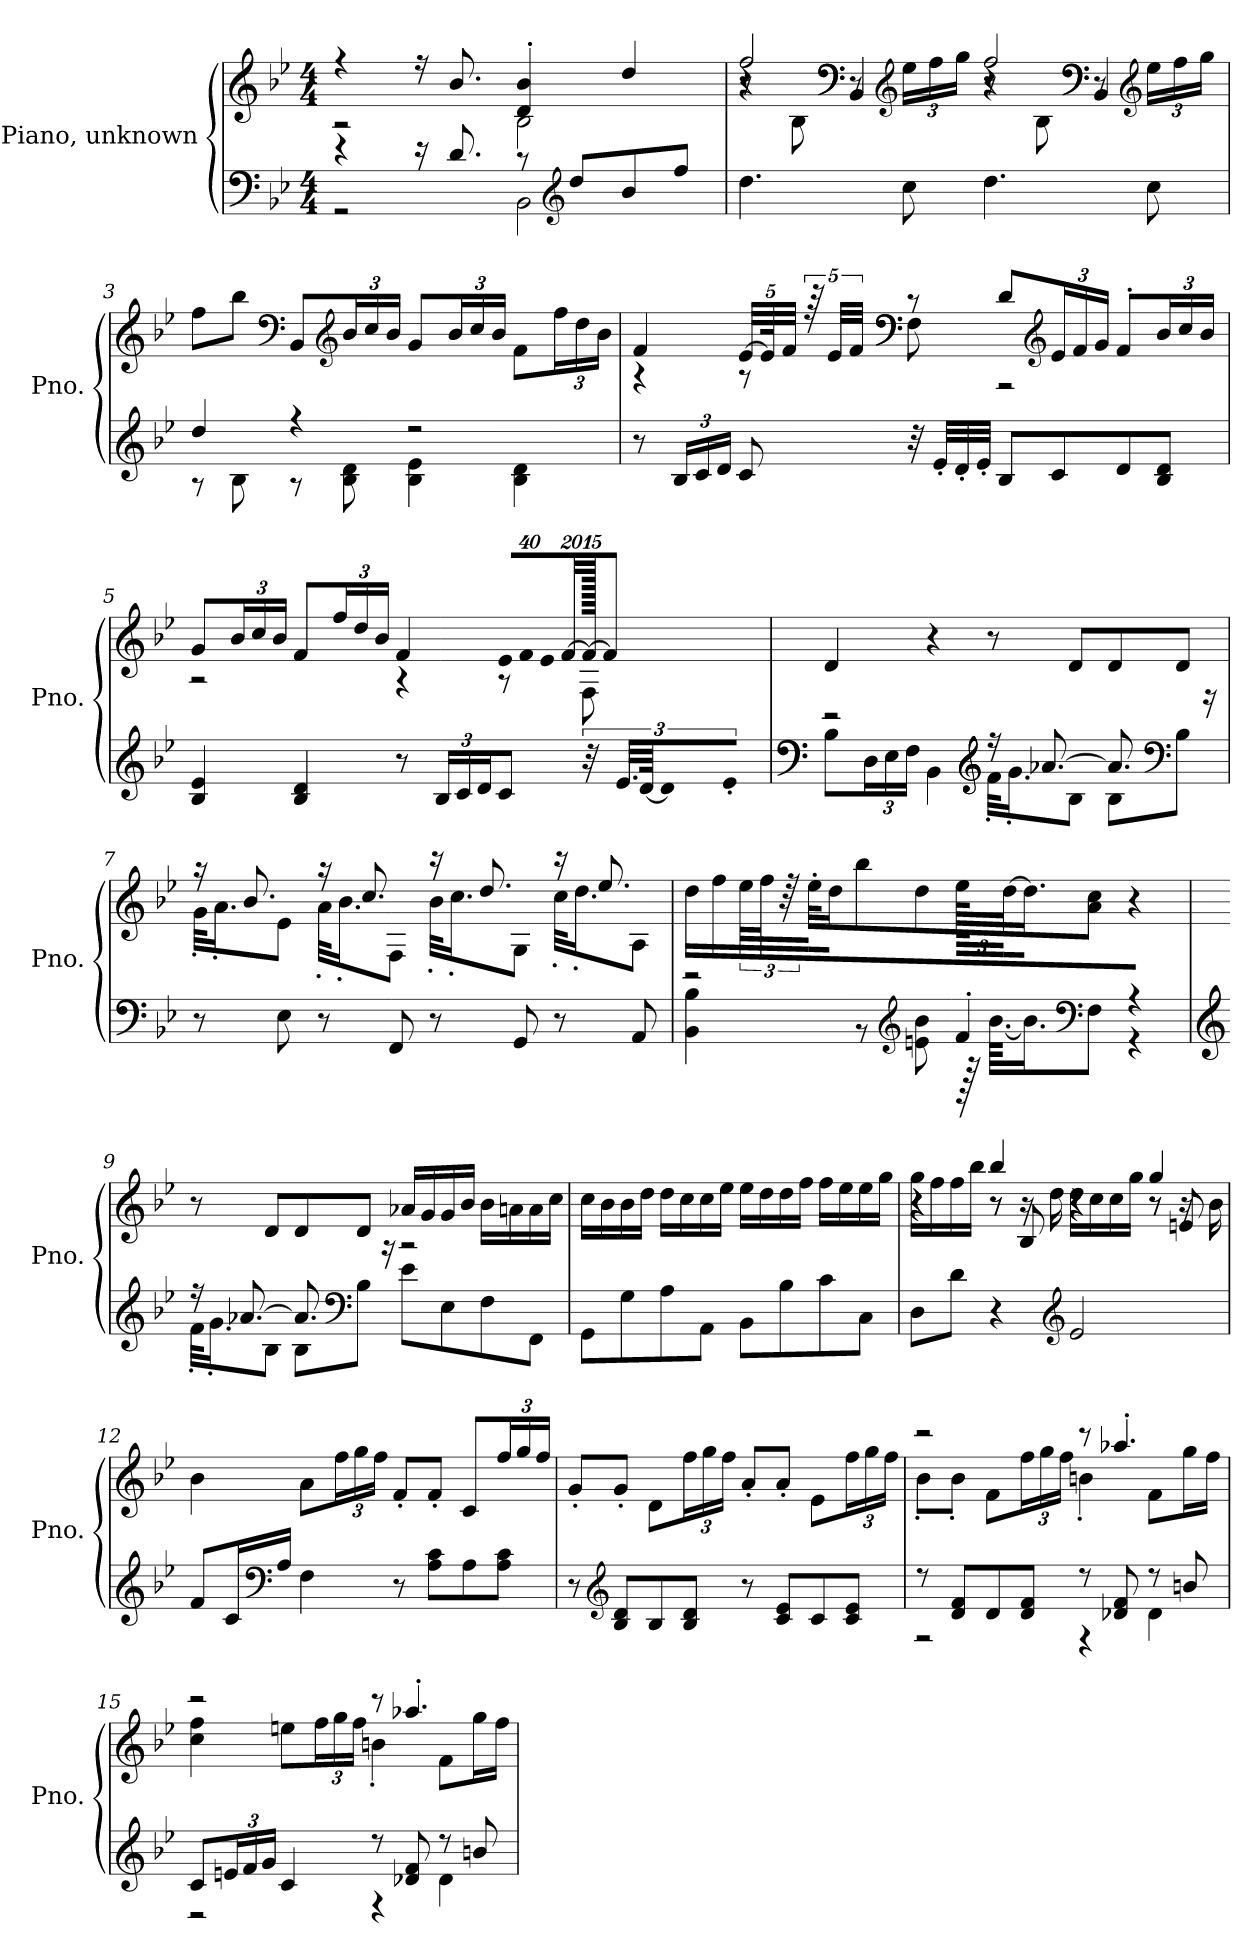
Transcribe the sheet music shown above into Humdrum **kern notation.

**kern	**kern
*part1	*part1
*staff2	*staff1
*I"Piano, unknown	*
*I'Pno.	*
*clefF4	*clefG2
*k[b-e-]	*k[b-e-]
*M4/4	*M4/4
*MM120	*MM120
=1	=1
*^	*^
4r	2r	4r	2r
16r	.	16r	.
8.d/	.	8.b-/	.
8r	2BB-\	4d/' 4b-/'	2B-\
*clefG2	*	*	*
8dd/L	.	.	.
8b-/	.	4dd/	.
8ff/J	.	.	.
*v	*v	*	*
=2	=2	=2
*	*	*^
4.dd\	2ff/	8r	4r
.	.	8B-\	.
*	*clefF4	*	*
.	.	8r	4BB-/
*	*clefG2	*	*
*	*	*Xbrackettup	*
8cc\	.	24ee-\LL	.
.	.	24ff\	.
.	.	24gg\JJ	.
4.dd\	2ff/	8r	4r
.	.	8B-\	.
*	*clefF4	*	*
.	.	8r	4BB-/
*	*clefG2	*	*
8cc\	.	24ee-\LL	.
.	.	24ff\	.
.	.	24gg\JJ	.
*	*v	*v	*v
!!LO:LB:g=z
=3	=3
*^	*
4dd/	8r	8ff\L
.	8B-\	8bb-\J
*	*	*clefF4
4r	8r	8BB-/L
*	*	*clefG2
.	8B-\ 8d\	24b-/L
.	.	24cc/
.	.	24b-/JJ
2r	4B-\ 4e-\	8g/L
.	.	24b-/L
.	.	24cc/
.	.	24b-/JJ
.	4B-\ 4d\	8f\L
.	.	24ff\L
.	.	24dd\
.	.	24b-\JJ
*v	*v	*
=4	=4
*	*^
8r	4f/	4r
*Xbrackettup	*	*
24B-/LL	.	.
24c/	.	.
24d/JJ	.	.
*	*brackettup	*
8c/	[40e-/LLL	8r
.	80e-/K]	.
.	40f/JJJ	.
.	80r	.
.	40e-/LLL	.
.	40f/JJJ	.
*	*clefF4	*
32r	8r	8F\
32e-'/LLL	.	.
32d'/	.	.
32e-'/JJJ	.	.
8B-/L	8d/L	2r
*	*clefG2	*
*	*Xbrackettup	*
8c/	24e-/L	.
.	24f/	.
.	24g/JJ	.
8d/	8f'/L	.
8B-/ 8d/J	24b-/L	.
.	24cc/	.
.	24b-/JJ	.
!!LO:LB:g=z	!!
=5	=5	=5
4B-/ 4e-/	8g/L	2r
.	24b-/L	.
.	24cc/	.
.	24b-/JJ	.
4B-/ 4d/	8f/L	.
.	24ff/L	.
.	24dd/	.
.	24b-/JJ	.
8r	4f/	4r
24B-/LL	.	.
24c/	.	.
24d/J	.	.
!	!LO:N:vis=32	!
8c/J	640%23e-/LLL	8r
!	!LO:N:vis=32	!
.	640%23f/	.
!	!LO:N:vis=32	!
.	640%23e-/	.
.	[640%11f/JJ	.
*brackettup	*	*
48r	1920f/_	8F\
.	8f/J]	.
48.e-/LLL	.	.
[96d/K	.	.
32d/]	.	.
32e-'/JJJ	.	.
1920ryy	.	1920ryy
*	*v	*v
=6	=6
*clefF4	*
*^	*
2r	8B-\L	4d/
*	*Xbrackettup	*
.	24D\L	.
.	24E-\	.
.	24F\JJ	.
.	4BB-\	4r
*clefG2	*	*
16r	32f'\KLL	8r
.	16.g'\J	.
[8.a-X/	.	.
.	8B-\J	8d/L
8.a-/]	8B-\L	8d/
*clefF4	*	*
.	8B-\J	8d/J
16r	.	.
*v	*v	*
!!LO:LB:g=z
=7	=7
*	*^
8r	16r	32g'\KLL
.	.	16.a'\J
.	8.b-/	.
8E-\	.	8e-\J
8r	16r	32a'\KLL
.	.	16.b-'\J
.	8.cc/	.
8FF/	.	8F\J
8r	16r	32b-'\KLL
.	.	16.cc'\J
.	8.dd/	.
8GG/	.	8G\J
8r	16r	32cc'\KLL
.	.	16.dd'\J
.	8.ee-/	.
8AA/	.	8A\J
*	*v	*v
=8	=8
*^	*
2r	4BB-\ 4B-\	16dd\LL
.	.	16ff\
*	*	*brackettup
.	.	96ee-\LL
.	.	96ff\JJJJ
.	.	96r
.	.	32ee-'\KLL
.	.	16dd\J
.	8r	8bb-\
*clefG2	*	*
.	8en\ 8b-\	8dd\
*	*	*Xbrackettup
4f'/	128r	96ee-\KLL
.	[64.b-\KKLL	.
.	.	[48dd\J
.	16.b-\J]	16.dd\J]
*clefF4	*	*
.	8F\J	8a\ 8cc\J
4r	4r	4r
!!LO:LB:g=z
=9	=9	=9
*clefG2	*	*
16r	32f'\KLL	8r
.	16.g'\J	.
[8.a-X/	.	.
.	8B-\J	8d/L
8.a-/]	8B-\L	8d/
*clefF4	*	*
.	8B-\J	8d/J
16r	.	.
2r	8e-\L	16a-X/LL
.	.	16g/
.	8E-\	16g/
.	.	16b-/JJ
.	8F\	16b-\LL
.	.	16an\
.	8FF\J	16a\
.	.	16cc\JJ
*v	*v	*
=10	=10
8GG\L	16cc\LL
.	16b-\
8G\	16b-\
.	16dd\JJ
8A\	16dd\LL
.	16cc\
8AA\J	16cc\
.	16ee-\JJ
8BB-\L	16ee-\LL
.	16dd\
8B-\	16dd\
.	16ff\JJ
8c\	16ff\LL
.	16ee-\
8C\J	16ee-\
.	16gg\JJ
!!LO:LB:g=z
=11	=11
*	*^
*	*	*^
8D\L	4r	16gg\LL	4r
.	.	16ff\	.
8d\J	.	16ff\	.
.	.	16bb-\JJ	.
4r	4bb-/	8r	8r
.	.	16r	8B-/
.	.	16dd\	.
*clefG2	*	*	*
2e-/	4r	16dd\LL	4r
.	.	16cc\	.
.	.	16cc\	.
.	.	16gg\JJ	.
.	4gg/	8r	8r
.	.	16r	8en/
.	.	16b-\	.
*	*v	*v	*v
=12	=12
8f/L	4b-\
16c/L	.
*clefF4	*
16A/JJ	.
4F\	8a\L
.	24ff\L
.	24gg\
.	24ff\JJ
8r	8f'/L
8A\ 8c\L	8f'/J
8A\	8c/L
8A\ 8c\J	24ff/L
.	24gg/
.	24ff/JJ
!!LO:PB:g=z
=13	=13
8r	8g'/L
*clefG2	*
8B-/ 8d/L	8g'/J
8B-/	8d\L
8B-/ 8d/J	24ff\L
.	24gg\
.	24ff\JJ
8r	8a'/L
8c/ 8e-/L	8a'/J
8c/	8e-\L
8c/ 8e-/J	24ff\L
.	24gg\
.	24ff\JJ
=14	=14
*^	*^
8r	2r	2r	8b-'\L
8d/ 8f/L	.	.	8b-'\J
8d/	.	.	8f\L
8d/ 8f/J	.	.	24ff\L
.	.	.	24gg\
.	.	.	24ff\JJ
8r	4r	8r	4bn'\
8d-X/ 8f/	.	4.aa-X'/	.
8r	4d-\	.	8f\L
8bn/	.	.	16gg\L
.	.	.	16ff\JJ
=15	=15	=15	=15
8c/L	2r	2r	4cc\ 4ff\
24en/L	.	.	.
24f/	.	.	.
24g/JJ	.	.	.
4c/	.	.	8een\L
.	.	.	24ff\L
.	.	.	24gg\
.	.	.	24ff\JJ
8r	4r	8r	4bn'\
8d-X/ 8f/	.	4.aa-X'/	.
8r	4d-\	.	8f\L
8bn/	.	.	16gg\L
.	.	.	16ff\JJ
*v	*v	*	*
*	*v	*v
=	=
*-	*-
